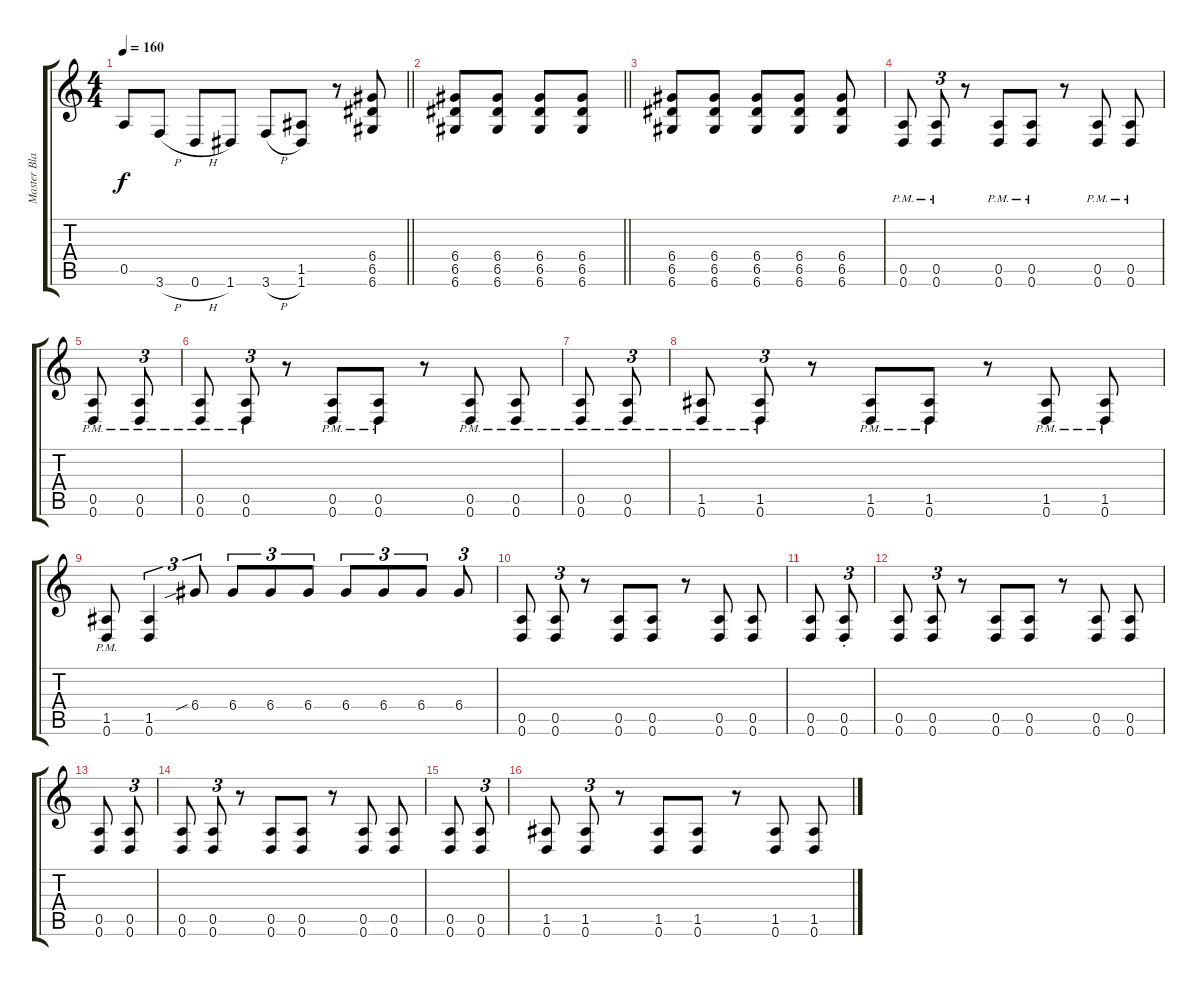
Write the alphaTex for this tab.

\track ("Master Blaster" "Master Bla") {instrument overdrivenguitar}
\staff {score tabs}
\tuning (E4 B3 G3 D3 A2 D2) {hide}
\ts (4 4)
\tempo 160
\clef g2
\barLineRight lightlight
\ks c
0.5.8{dy f} 3.6{h}.8 0.6{h}.8 1.6.8 3.6{h}.8 (1.5 1.6).8 r.8 (6.4 6.5 6.6).8 |
\barLineRight lightlight
(6.4 6.5 6.6).8 (6.4 6.5 6.6).8 (6.4 6.5 6.6).8 (6.4 6.5 6.6).8 |
(6.4 6.5 6.6).8 (6.4 6.5 6.6).8 (6.4 6.5 6.6).8 (6.4 6.5 6.6).8 (6.4 6.5 6.6).8 |
(0.5{pm} 0.6{pm}).8 (0.5{pm} 0.6{pm}).8{tu (3 2)} r.8 (0.5{pm} 0.6{pm}).8 (0.5{pm} 0.6{pm}).8 r.8 (0.5{pm} 0.6{pm}).8 (0.5{pm} 0.6{pm}).8 |
(0.5{pm} 0.6{pm}).8 (0.5{pm} 0.6{pm}).8{tu (3 2)} |
(0.5{pm} 0.6{pm}).8 (0.5{pm} 0.6{pm}).8{tu (3 2)} r.8 (0.5{pm} 0.6{pm}).8 (0.5{pm} 0.6{pm}).8 r.8 (0.5{pm} 0.6{pm}).8 (0.5{pm} 0.6{pm}).8 |
(0.5{pm} 0.6{pm}).8 (0.5{pm} 0.6{pm}).8{tu (3 2)} |
(1.5{pm} 0.6{pm}).8 (1.5{pm} 0.6{pm}).8{tu (3 2)} r.8 (1.5{pm} 0.6{pm}).8 (1.5{pm} 0.6{pm}).8 r.8 (1.5{pm} 0.6{pm}).8 (1.5{pm} 0.6{pm}).8 |
(1.5{pm} 0.6{pm}).8 (1.5 0.6).4{tu (3 2)} 6.4{sib}.8{tu (3 2)} 6.4.8{tu (3 2)} 6.4.8{tu (3 2)} 6.4.8{tu (3 2)} 6.4.8{tu (3 2)} 6.4.8{tu (3 2)} 6.4.8{tu (3 2)} 6.4.8{tu (3 2)} |
(0.5 0.6).8 (0.5 0.6).8{tu (3 2)} r.8 (0.5 0.6).8 (0.5 0.6).8 r.8 (0.5 0.6).8 (0.5 0.6).8 |
(0.5 0.6).8 (0.5 0.6{st}).8{tu (3 2)} |
(0.5 0.6).8 (0.5 0.6).8{tu (3 2)} r.8 (0.5 0.6).8 (0.5 0.6).8 r.8 (0.5 0.6).8 (0.5 0.6).8 |
(0.5 0.6).8 (0.5 0.6).8{tu (3 2)} |
(0.5 0.6).8 (0.5 0.6).8{tu (3 2)} r.8 (0.5 0.6).8 (0.5 0.6).8 r.8 (0.5 0.6).8 (0.5 0.6).8 |
(0.5 0.6).8 (0.5 0.6).8{tu (3 2)} |
(1.5 0.6).8 (1.5 0.6).8{tu (3 2)} r.8 (1.5 0.6).8 (1.5 0.6).8 r.8 (1.5 0.6).8 (1.5 0.6).8
